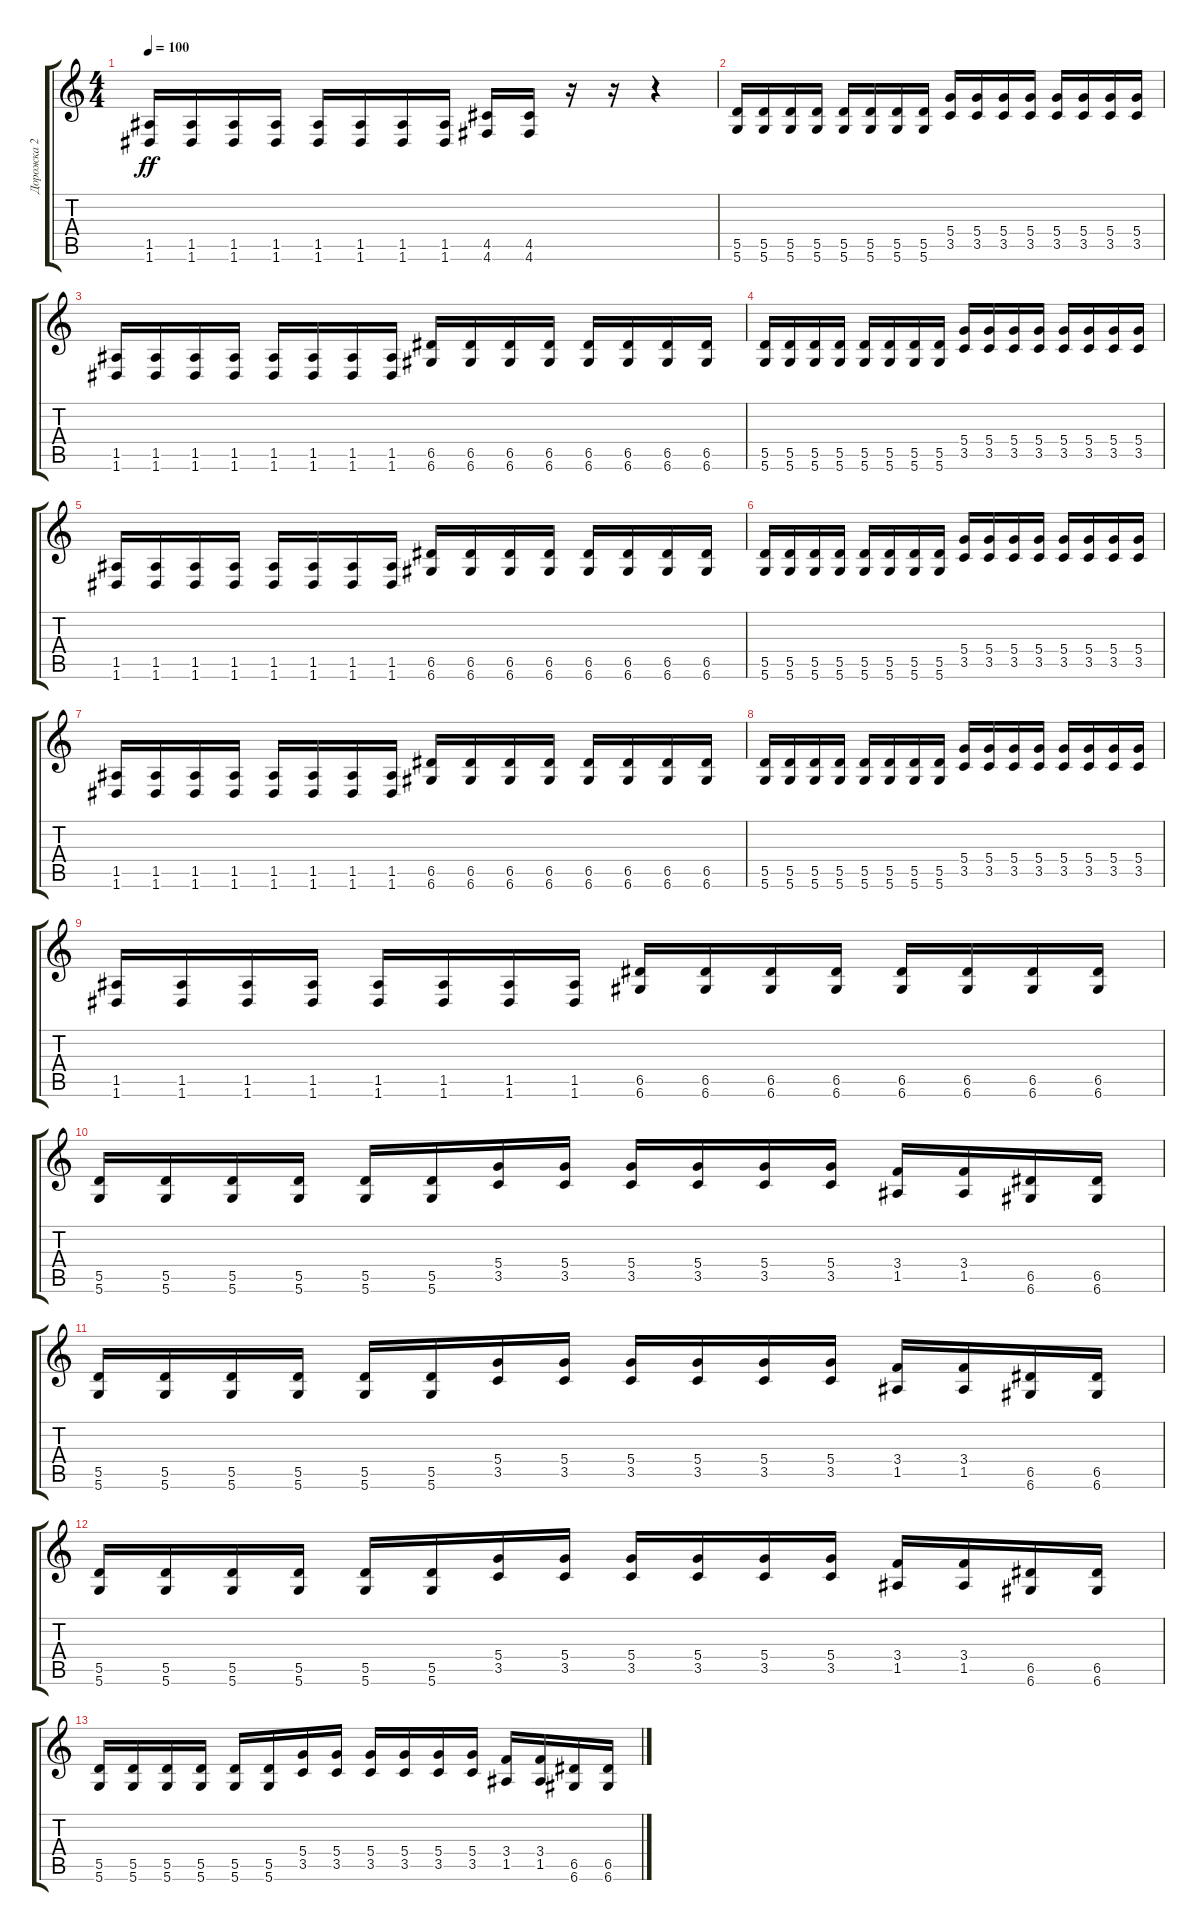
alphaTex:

\track ("Дорожка 2" "Дорожка 2") {instrument contrabass}
\staff {score tabs}
\tuning (E4 B3 G3 D3 A2 D2) {hide}
\ts (4 4)
\tempo 100
\clef g2
\ks c
(1.5 1.6).16{dy ff} (1.5 1.6).16 (1.5 1.6).16 (1.5 1.6).16 (1.5 1.6).16 (1.5 1.6).16 (1.5 1.6).16 (1.5 1.6).16 (4.5 4.6).16 (4.5 4.6).16 r.16 r.16 r.4 |
(5.5 5.6).16 (5.5 5.6).16 (5.5 5.6).16 (5.5 5.6).16 (5.5 5.6).16 (5.5 5.6).16 (5.5 5.6).16 (5.5 5.6).16 (5.4 3.5).16 (5.4 3.5).16 (5.4 3.5).16 (5.4 3.5).16 (5.4 3.5).16 (5.4 3.5).16 (5.4 3.5).16 (5.4 3.5).16 |
(1.5 1.6).16 (1.5 1.6).16 (1.5 1.6).16 (1.5 1.6).16 (1.5 1.6).16 (1.5 1.6).16 (1.5 1.6).16 (1.5 1.6).16 (6.5 6.6).16 (6.5 6.6).16 (6.5 6.6).16 (6.5 6.6).16 (6.5 6.6).16 (6.5 6.6).16 (6.5 6.6).16 (6.5 6.6).16 |
(5.5 5.6).16 (5.5 5.6).16 (5.5 5.6).16 (5.5 5.6).16 (5.5 5.6).16 (5.5 5.6).16 (5.5 5.6).16 (5.5 5.6).16 (5.4 3.5).16 (5.4 3.5).16 (5.4 3.5).16 (5.4 3.5).16 (5.4 3.5).16 (5.4 3.5).16 (5.4 3.5).16 (5.4 3.5).16 |
(1.5 1.6).16 (1.5 1.6).16 (1.5 1.6).16 (1.5 1.6).16 (1.5 1.6).16 (1.5 1.6).16 (1.5 1.6).16 (1.5 1.6).16 (6.5 6.6).16 (6.5 6.6).16 (6.5 6.6).16 (6.5 6.6).16 (6.5 6.6).16 (6.5 6.6).16 (6.5 6.6).16 (6.5 6.6).16 |
(5.5 5.6).16 (5.5 5.6).16 (5.5 5.6).16 (5.5 5.6).16 (5.5 5.6).16 (5.5 5.6).16 (5.5 5.6).16 (5.5 5.6).16 (5.4 3.5).16 (5.4 3.5).16 (5.4 3.5).16 (5.4 3.5).16 (5.4 3.5).16 (5.4 3.5).16 (5.4 3.5).16 (5.4 3.5).16 |
(1.5 1.6).16 (1.5 1.6).16 (1.5 1.6).16 (1.5 1.6).16 (1.5 1.6).16 (1.5 1.6).16 (1.5 1.6).16 (1.5 1.6).16 (6.5 6.6).16 (6.5 6.6).16 (6.5 6.6).16 (6.5 6.6).16 (6.5 6.6).16 (6.5 6.6).16 (6.5 6.6).16 (6.5 6.6).16 |
(5.5 5.6).16 (5.5 5.6).16 (5.5 5.6).16 (5.5 5.6).16 (5.5 5.6).16 (5.5 5.6).16 (5.5 5.6).16 (5.5 5.6).16 (5.4 3.5).16 (5.4 3.5).16 (5.4 3.5).16 (5.4 3.5).16 (5.4 3.5).16 (5.4 3.5).16 (5.4 3.5).16 (5.4 3.5).16 |
(1.5 1.6).16 (1.5 1.6).16 (1.5 1.6).16 (1.5 1.6).16 (1.5 1.6).16 (1.5 1.6).16 (1.5 1.6).16 (1.5 1.6).16 (6.5 6.6).16 (6.5 6.6).16 (6.5 6.6).16 (6.5 6.6).16 (6.5 6.6).16 (6.5 6.6).16 (6.5 6.6).16 (6.5 6.6).16 |
(5.5 5.6).16 (5.5 5.6).16 (5.5 5.6).16 (5.5 5.6).16 (5.5 5.6).16 (5.5 5.6).16 (5.4 3.5).16 (5.4 3.5).16 (5.4 3.5).16 (5.4 3.5).16 (5.4 3.5).16 (5.4 3.5).16 (3.4 1.5).16 (3.4 1.5).16 (6.5 6.6).16 (6.5 6.6).16 |
(5.5 5.6).16 (5.5 5.6).16 (5.5 5.6).16 (5.5 5.6).16 (5.5 5.6).16 (5.5 5.6).16 (5.4 3.5).16 (5.4 3.5).16 (5.4 3.5).16 (5.4 3.5).16 (5.4 3.5).16 (5.4 3.5).16 (3.4 1.5).16 (3.4 1.5).16 (6.5 6.6).16 (6.5 6.6).16 |
(5.5 5.6).16 (5.5 5.6).16 (5.5 5.6).16 (5.5 5.6).16 (5.5 5.6).16 (5.5 5.6).16 (5.4 3.5).16 (5.4 3.5).16 (5.4 3.5).16 (5.4 3.5).16 (5.4 3.5).16 (5.4 3.5).16 (3.4 1.5).16 (3.4 1.5).16 (6.5 6.6).16 (6.5 6.6).16 |
(5.5 5.6).16 (5.5 5.6).16 (5.5 5.6).16 (5.5 5.6).16 (5.5 5.6).16 (5.5 5.6).16 (5.4 3.5).16 (5.4 3.5).16 (5.4 3.5).16 (5.4 3.5).16 (5.4 3.5).16 (5.4 3.5).16 (3.4 1.5).16 (3.4 1.5).16 (6.5 6.6).16 (6.5 6.6).16
